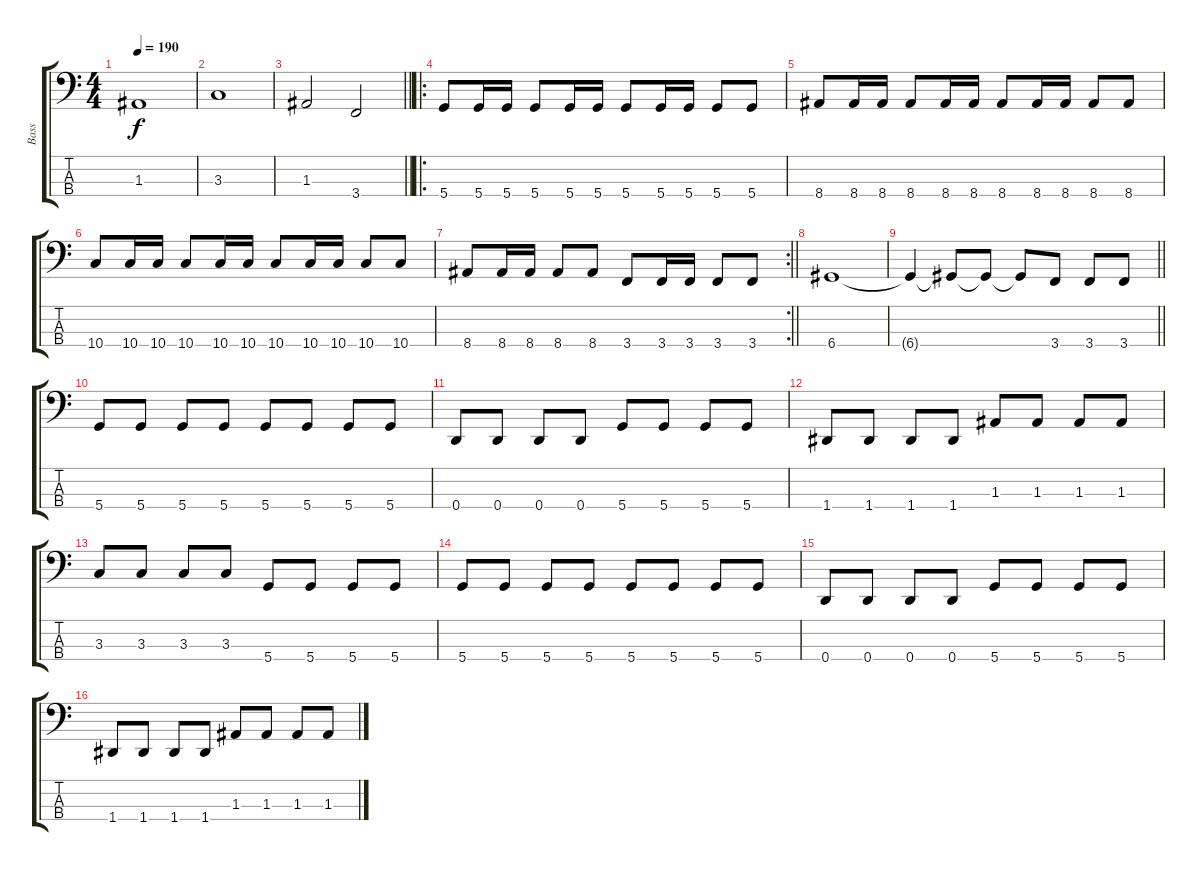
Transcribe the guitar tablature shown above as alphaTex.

\track ("Bass" "Bass") {instrument electricbassfinger}
\staff {score tabs}
\tuning (G2 D2 A1 D1) {hide}
\ts (4 4)
\tempo 190
\clef f4
\ks c
1.3.1{dy f} |
3.3.1 |
\barLineRight lightlight
1.3.2 3.4.2 |
\ro
\section ("" "")
5.4.8 5.4.16 5.4.16 5.4.8 5.4.16 5.4.16 5.4.8 5.4.16 5.4.16 5.4.8 5.4.8 |
8.4.8 8.4.16 8.4.16 8.4.8 8.4.16 8.4.16 8.4.8 8.4.16 8.4.16 8.4.8 8.4.8 |
10.4.8 10.4.16 10.4.16 10.4.8 10.4.16 10.4.16 10.4.8 10.4.16 10.4.16 10.4.8 10.4.8 |
\rc 2
\barLineRight lightlight
8.4.8 8.4.16 8.4.16 8.4.8 8.4.8 3.4.8 3.4.16 3.4.16 3.4.8 3.4.8 |
\section ("" "")
6.4.1 |
\barLineRight lightlight
6.4{t}.4 6.4{t}.8 6.4{t}.8 6.4{t}.8 3.4.8 3.4.8 3.4.8 |
\section ("" "")
5.4.8 5.4.8 5.4.8 5.4.8 5.4.8 5.4.8 5.4.8 5.4.8 |
0.4.8 0.4.8 0.4.8 0.4.8 5.4.8 5.4.8 5.4.8 5.4.8 |
1.4.8 1.4.8 1.4.8 1.4.8 1.3.8 1.3.8 1.3.8 1.3.8 |
3.3.8 3.3.8 3.3.8 3.3.8 5.4.8 5.4.8 5.4.8 5.4.8 |
5.4.8 5.4.8 5.4.8 5.4.8 5.4.8 5.4.8 5.4.8 5.4.8 |
0.4.8 0.4.8 0.4.8 0.4.8 5.4.8 5.4.8 5.4.8 5.4.8 |
1.4.8 1.4.8 1.4.8 1.4.8 1.3.8 1.3.8 1.3.8 1.3.8
